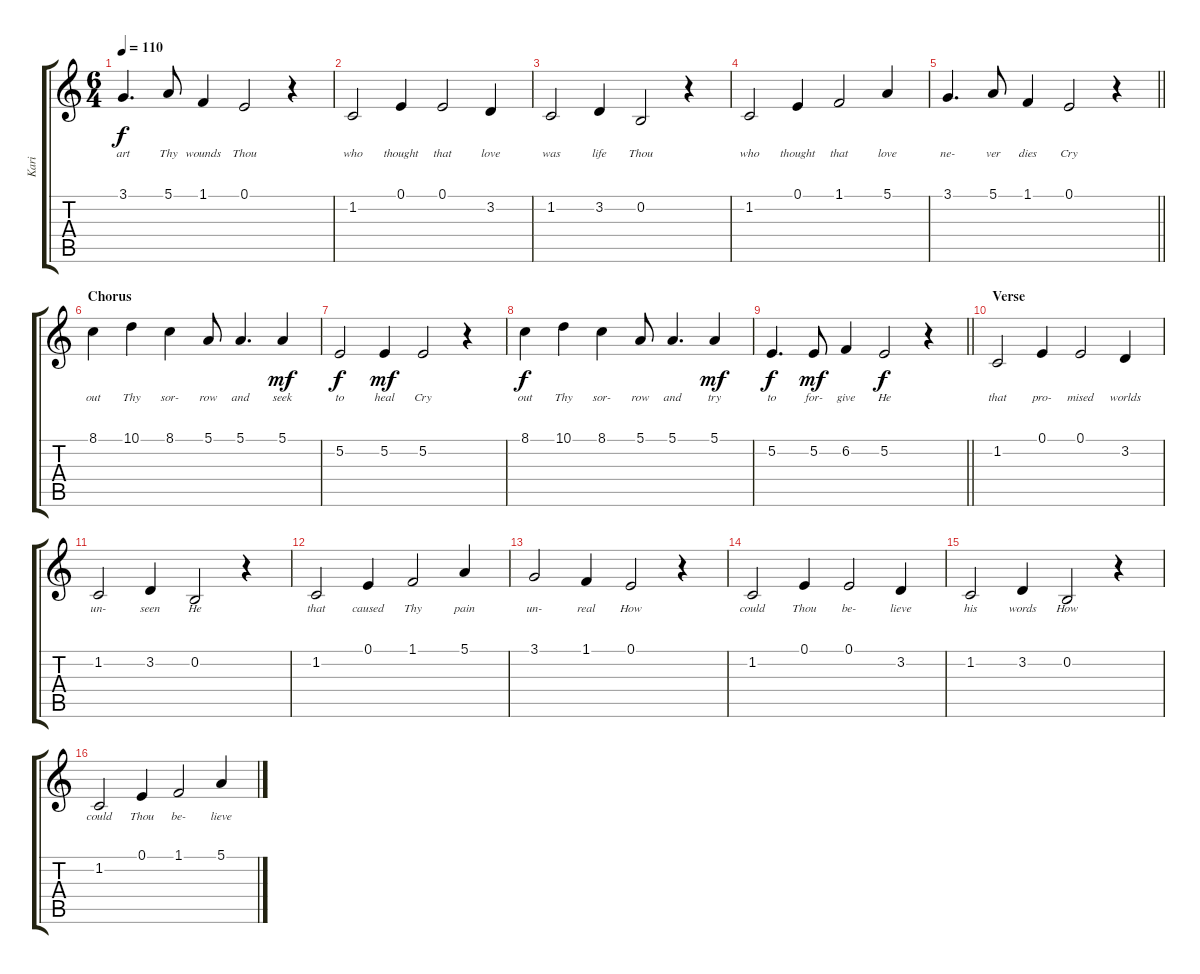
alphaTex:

\track ("Kari" "Kari") {mute instrument sopranosax}
\staff {score tabs}
\tuning (E4 B3 G3 D3 A2 E2) {hide}
\ts (6 4)
\tempo 110
\clef g2
\ks c
3.1.4{d lyrics (0 "art") lyrics (1 "") lyrics (2 "") lyrics (3 "") lyrics (4 "") dy f} 5.1.8{lyrics (0 "Thy") lyrics (1 "") lyrics (2 "") lyrics (3 "") lyrics (4 "")} 1.1.4{lyrics (0 "wounds") lyrics (1 "") lyrics (2 "") lyrics (3 "") lyrics (4 "")} 0.1.2{lyrics (0 "Thou") lyrics (1 "") lyrics (2 "") lyrics (3 "") lyrics (4 "")} r.4 |
1.2.2{lyrics (0 "who") lyrics (1 "") lyrics (2 "") lyrics (3 "") lyrics (4 "")} 0.1.4{lyrics (0 "thought") lyrics (1 "") lyrics (2 "") lyrics (3 "") lyrics (4 "")} 0.1.2{lyrics (0 "that") lyrics (1 "") lyrics (2 "") lyrics (3 "") lyrics (4 "")} 3.2.4{lyrics (0 "love") lyrics (1 "") lyrics (2 "") lyrics (3 "") lyrics (4 "")} |
1.2.2{lyrics (0 "was") lyrics (1 "") lyrics (2 "") lyrics (3 "") lyrics (4 "")} 3.2.4{lyrics (0 "life") lyrics (1 "") lyrics (2 "") lyrics (3 "") lyrics (4 "")} 0.2.2{lyrics (0 "Thou") lyrics (1 "") lyrics (2 "") lyrics (3 "") lyrics (4 "")} r.4 |
1.2.2{lyrics (0 "who") lyrics (1 "") lyrics (2 "") lyrics (3 "") lyrics (4 "")} 0.1.4{lyrics (0 "thought") lyrics (1 "") lyrics (2 "") lyrics (3 "") lyrics (4 "")} 1.1.2{lyrics (0 "that") lyrics (1 "") lyrics (2 "") lyrics (3 "") lyrics (4 "")} 5.1.4{lyrics (0 "love") lyrics (1 "") lyrics (2 "") lyrics (3 "") lyrics (4 "")} |
\barLineRight lightlight
3.1.4{d lyrics (0 "ne-") lyrics (1 "") lyrics (2 "") lyrics (3 "") lyrics (4 "")} 5.1.8{lyrics (0 "ver") lyrics (1 "") lyrics (2 "") lyrics (3 "") lyrics (4 "")} 1.1.4{lyrics (0 "dies") lyrics (1 "") lyrics (2 "") lyrics (3 "") lyrics (4 "")} 0.1.2{lyrics (0 "Cry") lyrics (1 "") lyrics (2 "") lyrics (3 "") lyrics (4 "")} r.4 |
\section ("" "Chorus")
8.1.4{lyrics (0 "out") lyrics (1 "") lyrics (2 "") lyrics (3 "") lyrics (4 "")} 10.1.4{lyrics (0 "Thy") lyrics (1 "") lyrics (2 "") lyrics (3 "") lyrics (4 "")} 8.1.4{lyrics (0 "sor-") lyrics (1 "") lyrics (2 "") lyrics (3 "") lyrics (4 "")} 5.1.8{lyrics (0 "row") lyrics (1 "") lyrics (2 "") lyrics (3 "") lyrics (4 "")} 5.1.4{d lyrics (0 "and") lyrics (1 "") lyrics (2 "") lyrics (3 "") lyrics (4 "")} 5.1.4{lyrics (0 "seek") lyrics (1 "") lyrics (2 "") lyrics (3 "") lyrics (4 "") dy mf} |
5.2.2{lyrics (0 "to") lyrics (1 "") lyrics (2 "") lyrics (3 "") lyrics (4 "") dy f} 5.2.4{lyrics (0 "heal") lyrics (1 "") lyrics (2 "") lyrics (3 "") lyrics (4 "") dy mf} 5.2.2{lyrics (0 "Cry") lyrics (1 "") lyrics (2 "") lyrics (3 "") lyrics (4 "")} r.4 |
8.1.4{lyrics (0 "out") lyrics (1 "") lyrics (2 "") lyrics (3 "") lyrics (4 "") dy f} 10.1.4{lyrics (0 "Thy") lyrics (1 "") lyrics (2 "") lyrics (3 "") lyrics (4 "")} 8.1.4{lyrics (0 "sor-") lyrics (1 "") lyrics (2 "") lyrics (3 "") lyrics (4 "")} 5.1.8{lyrics (0 "row") lyrics (1 "") lyrics (2 "") lyrics (3 "") lyrics (4 "")} 5.1.4{d lyrics (0 "and") lyrics (1 "") lyrics (2 "") lyrics (3 "") lyrics (4 "")} 5.1.4{lyrics (0 "try") lyrics (1 "") lyrics (2 "") lyrics (3 "") lyrics (4 "") dy mf} |
\barLineRight lightlight
5.2.4{d lyrics (0 "to") lyrics (1 "") lyrics (2 "") lyrics (3 "") lyrics (4 "") dy f} 5.2.8{lyrics (0 "for-") lyrics (1 "") lyrics (2 "") lyrics (3 "") lyrics (4 "") dy mf} 6.2.4{lyrics (0 "give") lyrics (1 "") lyrics (2 "") lyrics (3 "") lyrics (4 "")} 5.2.2{lyrics (0 "He") lyrics (1 "") lyrics (2 "") lyrics (3 "") lyrics (4 "") dy f} r.4 |
\section ("" "Verse")
1.2.2{lyrics (0 "that") lyrics (1 "") lyrics (2 "") lyrics (3 "") lyrics (4 "")} 0.1.4{lyrics (0 "pro-") lyrics (1 "") lyrics (2 "") lyrics (3 "") lyrics (4 "")} 0.1.2{lyrics (0 "mised") lyrics (1 "") lyrics (2 "") lyrics (3 "") lyrics (4 "")} 3.2.4{lyrics (0 "worlds") lyrics (1 "") lyrics (2 "") lyrics (3 "") lyrics (4 "")} |
1.2.2{lyrics (0 "un-") lyrics (1 "") lyrics (2 "") lyrics (3 "") lyrics (4 "")} 3.2.4{lyrics (0 "seen") lyrics (1 "") lyrics (2 "") lyrics (3 "") lyrics (4 "")} 0.2.2{lyrics (0 "He") lyrics (1 "") lyrics (2 "") lyrics (3 "") lyrics (4 "")} r.4 |
1.2.2{lyrics (0 "that") lyrics (1 "") lyrics (2 "") lyrics (3 "") lyrics (4 "")} 0.1.4{lyrics (0 "caused") lyrics (1 "") lyrics (2 "") lyrics (3 "") lyrics (4 "")} 1.1.2{lyrics (0 "Thy") lyrics (1 "") lyrics (2 "") lyrics (3 "") lyrics (4 "")} 5.1.4{lyrics (0 "pain") lyrics (1 "") lyrics (2 "") lyrics (3 "") lyrics (4 "")} |
3.1.2{lyrics (0 "un-") lyrics (1 "") lyrics (2 "") lyrics (3 "") lyrics (4 "")} 1.1.4{lyrics (0 "real") lyrics (1 "") lyrics (2 "") lyrics (3 "") lyrics (4 "")} 0.1.2{lyrics (0 "How") lyrics (1 "") lyrics (2 "") lyrics (3 "") lyrics (4 "")} r.4 |
1.2.2{lyrics (0 "could") lyrics (1 "") lyrics (2 "") lyrics (3 "") lyrics (4 "")} 0.1.4{lyrics (0 "Thou") lyrics (1 "") lyrics (2 "") lyrics (3 "") lyrics (4 "")} 0.1.2{lyrics (0 "be-") lyrics (1 "") lyrics (2 "") lyrics (3 "") lyrics (4 "")} 3.2.4{lyrics (0 "lieve") lyrics (1 "") lyrics (2 "") lyrics (3 "") lyrics (4 "")} |
1.2.2{lyrics (0 "his") lyrics (1 "") lyrics (2 "") lyrics (3 "") lyrics (4 "")} 3.2.4{lyrics (0 "words") lyrics (1 "") lyrics (2 "") lyrics (3 "") lyrics (4 "")} 0.2.2{lyrics (0 "How") lyrics (1 "") lyrics (2 "") lyrics (3 "") lyrics (4 "")} r.4 |
1.2.2{lyrics (0 "could") lyrics (1 "") lyrics (2 "") lyrics (3 "") lyrics (4 "")} 0.1.4{lyrics (0 "Thou") lyrics (1 "") lyrics (2 "") lyrics (3 "") lyrics (4 "")} 1.1.2{lyrics (0 "be-") lyrics (1 "") lyrics (2 "") lyrics (3 "") lyrics (4 "")} 5.1.4{lyrics (0 "lieve") lyrics (1 "") lyrics (2 "") lyrics (3 "") lyrics (4 "")}
